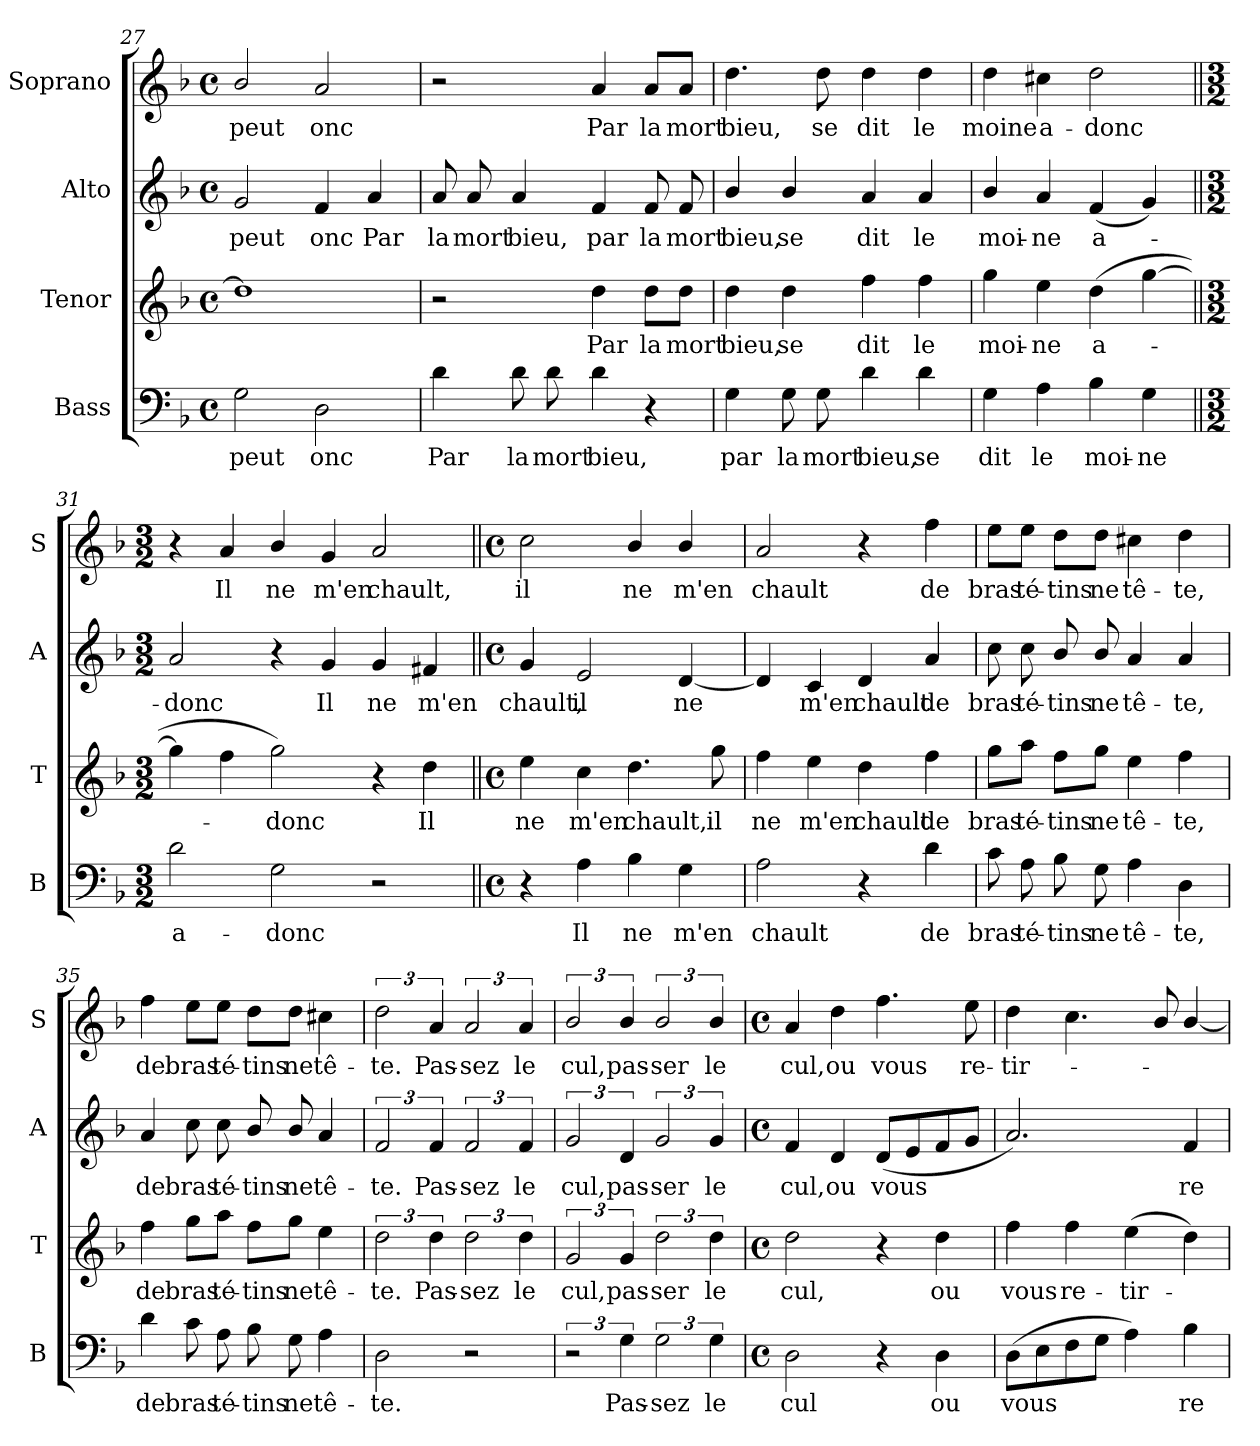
**kern	**text	**kern	**text	**kern	**text	**kern	**text
*part4	*part4	*part3	*part3	*part2	*part2	*part1	*part1
*staff4	*staff4	*staff3	*staff3	*staff2	*staff2	*staff1	*staff1
*I"Bass	*	*I"Tenor	*	*I"Alto	*	*I"Soprano	*
*I'B	*	*I'T	*	*I'A	*	*I'S	*
*clefF4	*	*clefG2	*	*clefG2	*	*clefG2	*
*k[b-]	*	*k[b-]	*	*k[b-]	*	*k[b-]	*
*F:	*	*F:	*	*F:	*	*F:	*
*M4/4	*	*M4/4	*	*M4/4	*	*M4/4	*
*met(c)	*	*met(c)	*	*met(c)	*	*met(c)	*
=27	=27	=27	=27	=27	=27	=27	=27
!	!LO:LY:b	!	!	!	!LO:LY:b	!	!LO:LY:b
2G	peut	1dd]	.	2g	peut	2b-/	peut
!	!LO:LY:b	!	!	!	!LO:LY:b	!	!LO:LY:b
2D	onc	.	.	4f	onc	2a	onc
!	!	!	!	!	!LO:LY:b	!	!
.	.	.	.	4a	Par	.	.
=28	=28	=28	=28	=28	=28	=28	=28
!	!LO:LY:b	!	!	!	!LO:LY:b	!	!
4d	Par	2r	.	8a	la	2r	.
!	!	!	!	!	!LO:LY:b	!	!
.	.	.	.	8a	mort	.	.
!	!LO:LY:b	!	!	!	!LO:LY:b	!	!
8d	la	.	.	4a	bieu,	.	.
!	!LO:LY:b	!	!	!	!	!	!
8d	mort	.	.	.	.	.	.
!	!LO:LY:b	!	!LO:LY:b	!	!LO:LY:b	!	!LO:LY:b
4d	bieu,	4dd	Par	4f	par	4a	Par
!	!	!	!LO:LY:b	!	!LO:LY:b	!	!LO:LY:b
4r	.	8dd\L	la	8f	la	8a/L	la
!	!	!	!LO:LY:b	!	!LO:LY:b	!	!LO:LY:b
.	.	8dd\J	mort	8f	mort	8a/J	mort
=29	=29	=29	=29	=29	=29	=29	=29
!	!LO:LY:b	!	!LO:LY:b	!	!LO:LY:b	!	!LO:LY:b
4G	par	4dd	bieu,	4b-/	bieu,	4.dd	bieu,
!	!LO:LY:b	!	!LO:LY:b	!	!LO:LY:b	!	!
8G	la	4dd	se	4b-/	se	.	.
!	!LO:LY:b	!	!	!	!	!	!LO:LY:b
8G	mort	.	.	.	.	8dd	se
!	!LO:LY:b	!	!LO:LY:b	!	!LO:LY:b	!	!LO:LY:b
4d	bieu,	4ff	dit	4a	dit	4dd	dit
!	!LO:LY:b	!	!LO:LY:b	!	!LO:LY:b	!	!LO:LY:b
4d	se	4ff	le	4a	le	4dd	le
!!LO:LB:g=z
=30	=30	=30	=30	=30	=30	=30	=30
!	!LO:LY:b	!	!LO:LY:b	!	!LO:LY:b	!	!LO:LY:b
4G	dit	4gg	moi-	4b-/	moi-	4dd	moine
!	!LO:LY:b	!	!LO:LY:b	!	!LO:LY:b	!	!LO:LY:b
4A	le	4ee	-ne	4a	-ne	4cc#X	a-
!	!LO:LY:b	!	!LO:LY:b	!	!LO:LY:b	!	!LO:LY:b
4B-	moi-	(>4dd	a-	(<4f	a-	2dd	-donc
!	!LO:LY:b	!	!	!	!	!	!
4G	-ne	[4gg	.	4g)	.	.	.
=31||	=31||	=31||	=31||	=31||	=31||	=31||	=31||
*M3/2	*	*M3/2	*	*M3/2	*	*M3/2	*
!	!LO:LY:b	!	!	!	!LO:LY:b	!	!
2d	a-	4gg]	.	2a	donc	4r	.
!	!	!	!	!	!	!	!LO:LY:b
.	.	4ff	.	.	.	4a	Il
!	!LO:LY:b	!	!LO:LY:b	!	!	!	!LO:LY:b
2G	-donc	2gg)	donc	4r	.	4b-/	ne
!	!	!	!	!	!LO:LY:b	!	!LO:LY:b
.	.	.	.	4g	Il	4g	m'en
!	!	!	!	!	!LO:LY:b	!	!LO:LY:b
2r	.	4r	.	4g	ne	2a	chault,
!	!	!	!LO:LY:b	!	!LO:LY:b	!	!
.	.	4dd	Il	4f#X	m'en	.	.
=32||	=32||	=32||	=32||	=32||	=32||	=32||	=32||
*M4/4	*	*M4/4	*	*M4/4	*	*M4/4	*
*met(c)	*	*met(c)	*	*met(c)	*	*met(c)	*
!	!	!	!LO:LY:b	!	!LO:LY:b	!	!LO:LY:b
4r	.	4ee	ne	4g	chault,	2cc	il
!	!LO:LY:b	!	!LO:LY:b	!	!LO:LY:b	!	!
4A	Il	4cc	m'en	2e	il	.	.
!	!LO:LY:b	!	!LO:LY:b	!	!	!	!LO:LY:b
4B-	ne	4.dd	chault,	.	.	4b-/	ne
!	!LO:LY:b	!	!	!	!LO:LY:b	!	!LO:LY:b
4G	m'en	.	.	[4d	ne	4b-/	m'en
!	!	!	!LO:LY:b	!	!	!	!
.	.	8gg	il	.	.	.	.
=33	=33	=33	=33	=33	=33	=33	=33
!	!LO:LY:b	!	!LO:LY:b	!	!	!	!LO:LY:b
2A	chault	4ff	ne	4d]	.	2a	chault
!	!	!	!LO:LY:b	!	!LO:LY:b	!	!
.	.	4ee	m'en	4c	m'en	.	.
!	!	!	!LO:LY:b	!	!LO:LY:b	!	!
4r	.	4dd	chault	4d	chault	4r	.
!	!LO:LY:b	!	!LO:LY:b	!	!LO:LY:b	!	!LO:LY:b
4d	de	4ff	de	4a	de	4ff	de
!!LO:LB:g=z
=34	=34	=34	=34	=34	=34	=34	=34
!	!LO:LY:b	!	!LO:LY:b	!	!LO:LY:b	!	!LO:LY:b
8c	bras	8gg\L	bras	8cc	bras	8ee\L	bras
!	!LO:LY:b	!	!LO:LY:b	!	!LO:LY:b	!	!LO:LY:b
8A	té-	8aa\J	té-	8cc	té-	8ee\J	té-
!	!LO:LY:b	!	!LO:LY:b	!	!LO:LY:b	!	!LO:LY:b
8B-	-tins	8ff\L	-tins	8b-/	-tins	8dd\L	-tins
!	!LO:LY:b	!	!LO:LY:b	!	!LO:LY:b	!	!LO:LY:b
8G	ne	8gg\J	ne	8b-/	ne	8dd\J	ne
!	!LO:LY:b	!	!LO:LY:b	!	!LO:LY:b	!	!LO:LY:b
4A	tê-	4ee	tê-	4a	tê-	4cc#X	tê-
!	!LO:LY:b	!	!LO:LY:b	!	!LO:LY:b	!	!LO:LY:b
4D	-te,	4ff	-te,	4a	-te,	4dd	-te,
=35	=35	=35	=35	=35	=35	=35	=35
!	!LO:LY:b	!	!LO:LY:b	!	!LO:LY:b	!	!LO:LY:b
4d	de	4ff	de	4a	de	4ff	de
!	!LO:LY:b	!	!LO:LY:b	!	!LO:LY:b	!	!LO:LY:b
8c	bras	8gg\L	bras	8cc	bras	8ee\L	bras
!	!LO:LY:b	!	!LO:LY:b	!	!LO:LY:b	!	!LO:LY:b
8A	té-	8aa\J	té-	8cc	té-	8ee\J	té-
!	!LO:LY:b	!	!LO:LY:b	!	!LO:LY:b	!	!LO:LY:b
8B-	-tins	8ff\L	-tins	8b-/	-tins	8dd\L	-tins
!	!LO:LY:b	!	!LO:LY:b	!	!LO:LY:b	!	!LO:LY:b
8G	ne	8gg\J	ne	8b-/	ne	8dd\J	ne
!	!LO:LY:b	!	!LO:LY:b	!	!LO:LY:b	!	!LO:LY:b
4A	tê-	4ee	tê-	4a	tê-	4cc#X	tê-
=36	=36	=36	=36	=36	=36	=36	=36
!	!LO:LY:b	!	!LO:LY:b	!	!LO:LY:b	!	!LO:LY:b
2D	-te.	3dd	-te.	3f	-te.	3dd	-te.
!	!	!	!LO:LY:b	!	!LO:LY:b	!	!LO:LY:b
.	.	6dd	Pas-	6f	Pas-	6a	Pas-
!	!	!	!LO:LY:b	!	!LO:LY:b	!	!LO:LY:b
2r	.	3dd	-sez	3f	-sez	3a	-sez
!	!	!	!LO:LY:b	!	!LO:LY:b	!	!LO:LY:b
.	.	6dd	le	6f	le	6a	le
=37	=37	=37	=37	=37	=37	=37	=37
!	!	!	!LO:LY:b	!	!LO:LY:b	!	!LO:LY:b
3r	.	3g	cul,	3g	cul,	3b-/	cul,
!	!LO:LY:b	!	!LO:LY:b	!	!LO:LY:b	!	!LO:LY:b
6G	Pas-	6g	pas-	6d	pas-	6b-/	pas-
!	!LO:LY:b	!	!LO:LY:b	!	!LO:LY:b	!	!LO:LY:b
3G	-sez	3dd	-ser	3g	-ser	3b-/	-ser
!	!LO:LY:b	!	!LO:LY:b	!	!LO:LY:b	!	!LO:LY:b
6G	le	6dd	le	6g	le	6b-/	le
!!LO:LB:g=z
=38	=38	=38	=38	=38	=38	=38	=38
*M4/4	*	*M4/4	*	*M4/4	*	*M4/4	*
*met(c)	*	*met(c)	*	*met(c)	*	*met(c)	*
!	!LO:LY:b	!	!LO:LY:b	!	!LO:LY:b	!	!LO:LY:b
2D	cul	2dd	cul,	4f	cul,	4a	cul,
!	!	!	!	!	!LO:LY:b	!	!LO:LY:b
.	.	.	.	4d	ou	4dd	ou
!	!	!	!	!	!LO:LY:b	!	!LO:LY:b
4r	.	4r	.	(<8dL	vous	4.ff	vous
.	.	.	.	8e	.	.	.
!	!LO:LY:b	!	!LO:LY:b	!	!	!	!
4D	ou	4dd	ou	8f	.	.	.
!	!	!	!	!	!	!	!LO:LY:b
.	.	.	.	8gJ	.	8ee	re-
=39	=39	=39	=39	=39	=39	=39	=39
!	!LO:LY:b	!	!LO:LY:b	!	!	!	!LO:LY:b
(>8DL	vous	4ff	vous	2.a)	.	4dd	-tir-
8E	.	.	.	.	.	.	.
!	!	!	!LO:LY:b	!	!	!	!
8F	.	4ff	re-	.	.	4.cc	.
8GJ	.	.	.	.	.	.	.
!	!	!	!LO:LY:b	!	!	!	!
4A)	.	(>4ee	-tir-	.	.	.	.
.	.	.	.	.	.	8b-/	.
!	!LO:LY:b	!	!	!	!LO:LY:b	!	!
4B-	re-	4dd)	.	4f	re-	[4b-/	.
=	=	=	=	=	=	=	=
*-	*-	*-	*-	*-	*-	*-	*-
